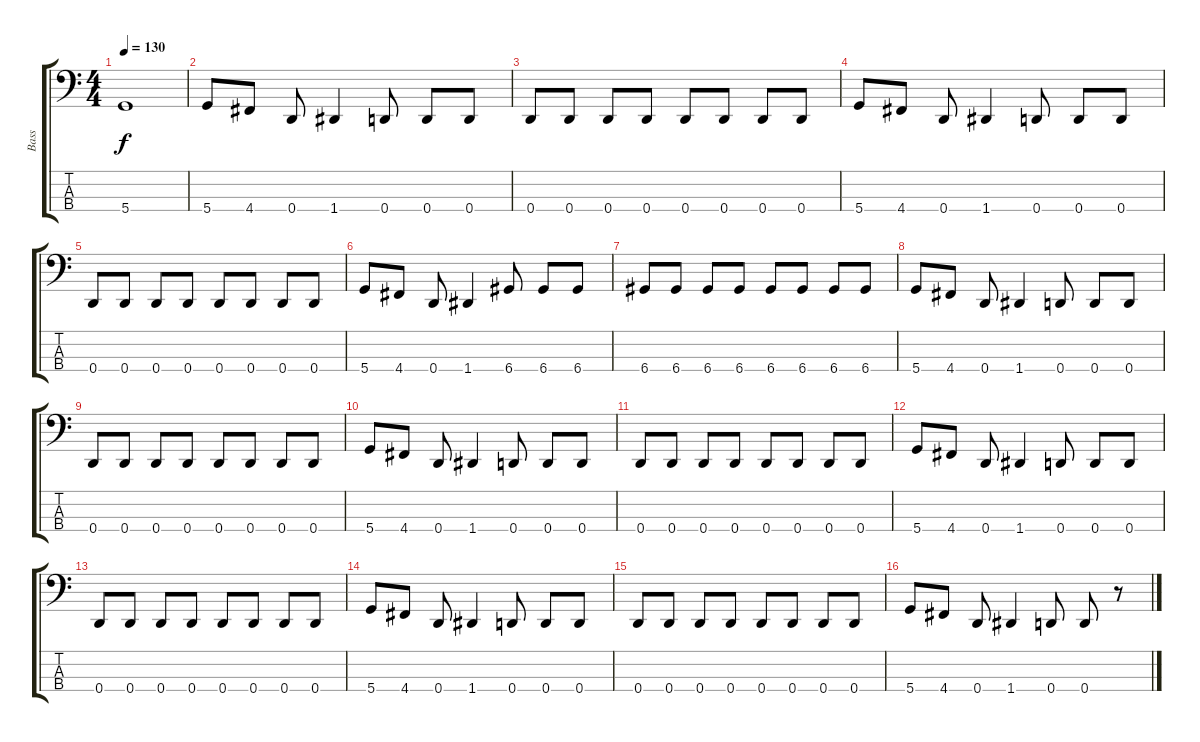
\track ("Bass" "Bass") {instrument electricbasspick}
\staff {score tabs}
\tuning (G2 D2 A1 D1) {hide}
\ts (4 4)
\tempo 130
\clef f4
\ks c
5.4{t}.1{dy f} |
5.4.8 4.4.8 0.4.8 1.4.4 0.4.8 0.4.8 0.4.8 |
0.4.8 0.4.8 0.4.8 0.4.8 0.4.8 0.4.8 0.4.8 0.4.8 |
5.4.8 4.4.8 0.4.8 1.4.4 0.4.8 0.4.8 0.4.8 |
0.4.8 0.4.8 0.4.8 0.4.8 0.4.8 0.4.8 0.4.8 0.4.8 |
5.4.8 4.4.8 0.4.8 1.4.4 6.4.8 6.4.8 6.4.8 |
6.4.8 6.4.8 6.4.8 6.4.8 6.4.8 6.4.8 6.4.8 6.4.8 |
5.4.8 4.4.8 0.4.8 1.4.4 0.4.8 0.4.8 0.4.8 |
0.4.8 0.4.8 0.4.8 0.4.8 0.4.8 0.4.8 0.4.8 0.4.8 |
5.4.8 4.4.8 0.4.8 1.4.4 0.4.8 0.4.8 0.4.8 |
0.4.8 0.4.8 0.4.8 0.4.8 0.4.8 0.4.8 0.4.8 0.4.8 |
5.4.8 4.4.8 0.4.8 1.4.4 0.4.8 0.4.8 0.4.8 |
0.4.8 0.4.8 0.4.8 0.4.8 0.4.8 0.4.8 0.4.8 0.4.8 |
5.4.8 4.4.8 0.4.8 1.4.4 0.4.8 0.4.8 0.4.8 |
0.4.8 0.4.8 0.4.8 0.4.8 0.4.8 0.4.8 0.4.8 0.4.8 |
5.4.8 4.4.8 0.4.8 1.4.4 0.4.8 0.4.8 r.8
